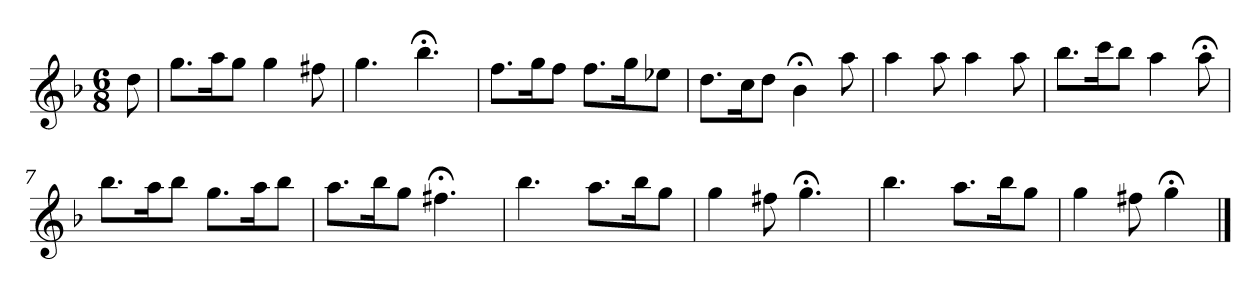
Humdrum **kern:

**kern
*part1
*staff1
*k[b-]
*G:dor
*M6/8
*MM120
=
8dd
=1
8.ggL
16aaK
8ggJ
4gg
8ff#X
=2
4.gg
4.bb-;<
=3
8.ffL
16ggK
8ffJ
8.ffL
16ggK
8ee-XJ
=4
8.ddL
16ccK
8ddJ
4b-;<
8aa
=5
4aa
8aa
4aa
8aa
=6
8.bb-L
16cccK
8bb-J
4aa
8aa;<
=7
8.bb-L
16aaK
8bb-J
8.ggL
16aaK
8bb-J
=8
8.aaL
16bb-K
8ggJ
4.ff#X;<
=9
4.bb-
8.aaL
16bb-K
8ggJ
=10
4gg
8ff#X
4.gg;<
=11
4.bb-
8.aaL
16bb-K
8ggJ
=12
4gg
8ff#X
4gg;<
==
*-
